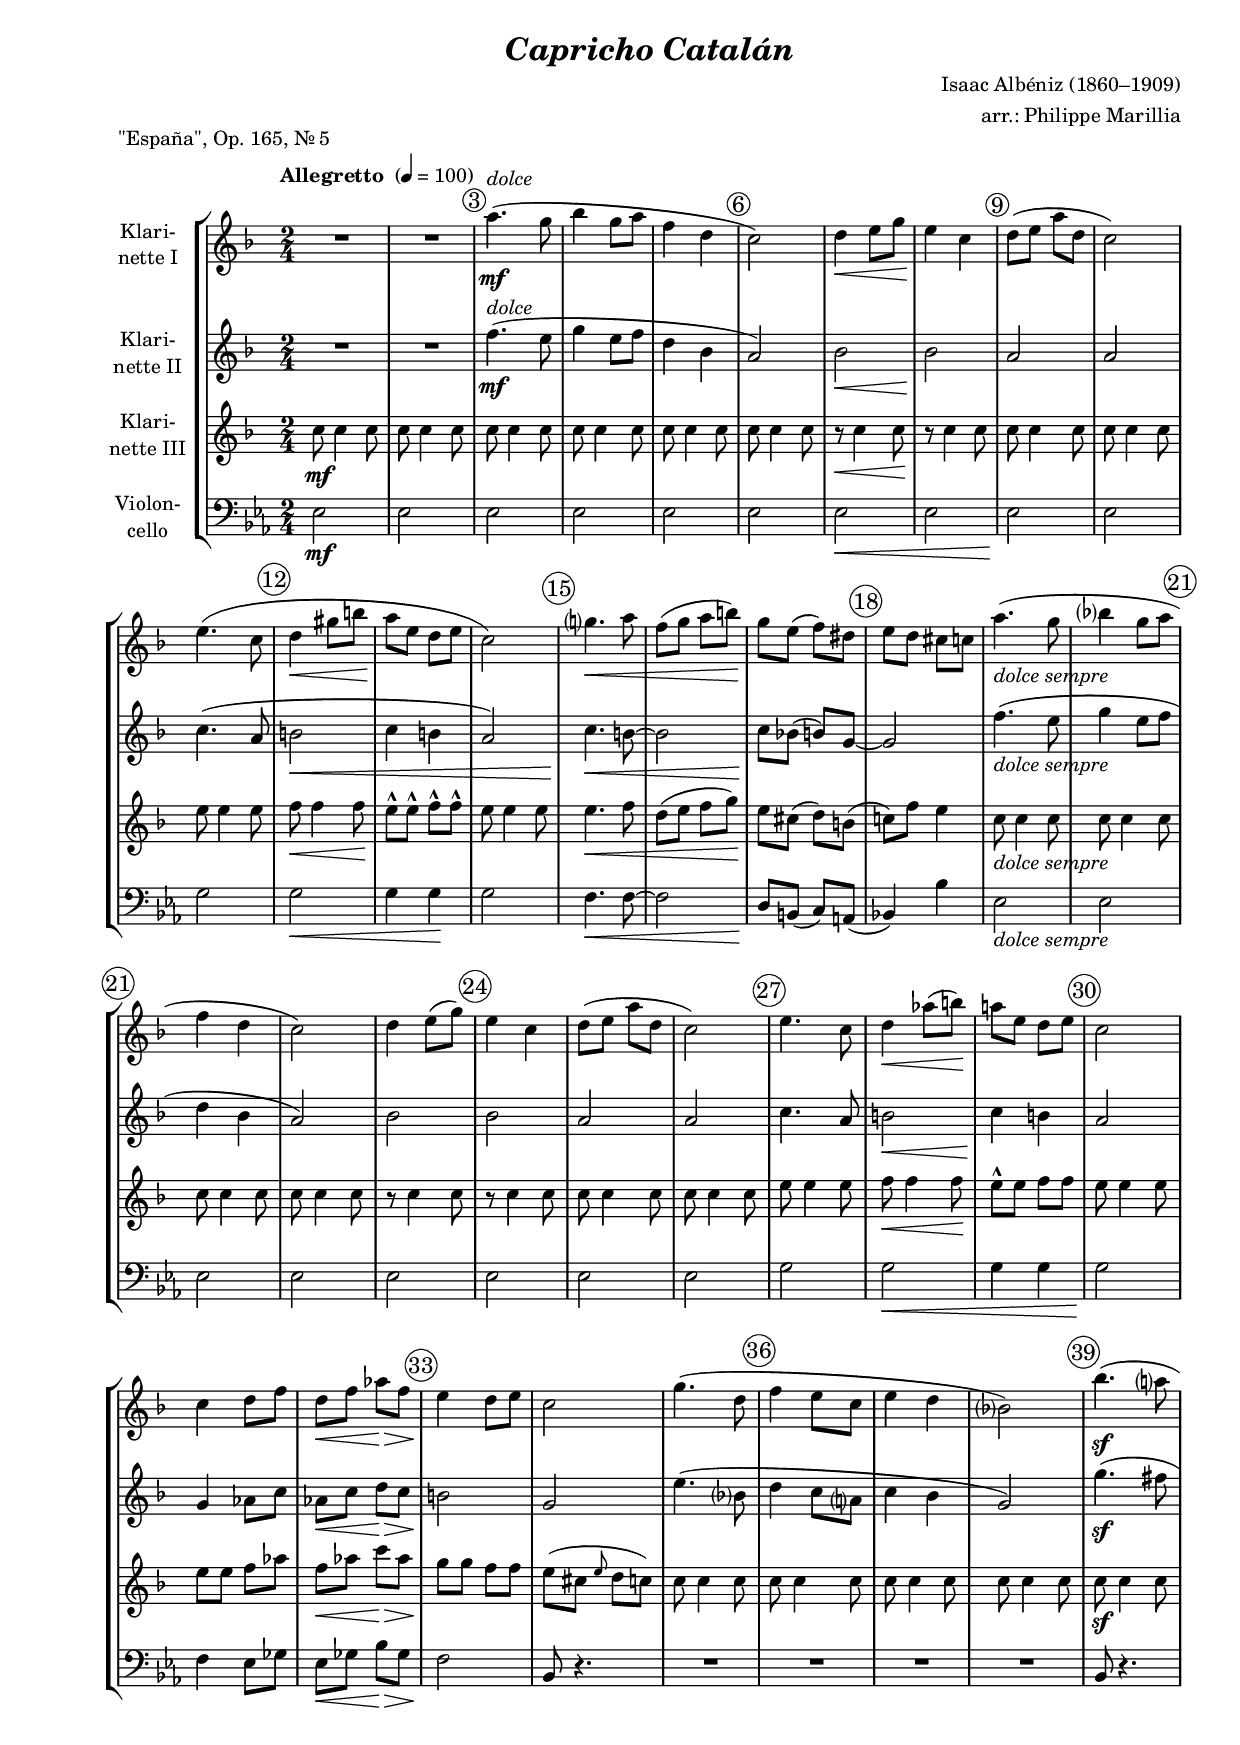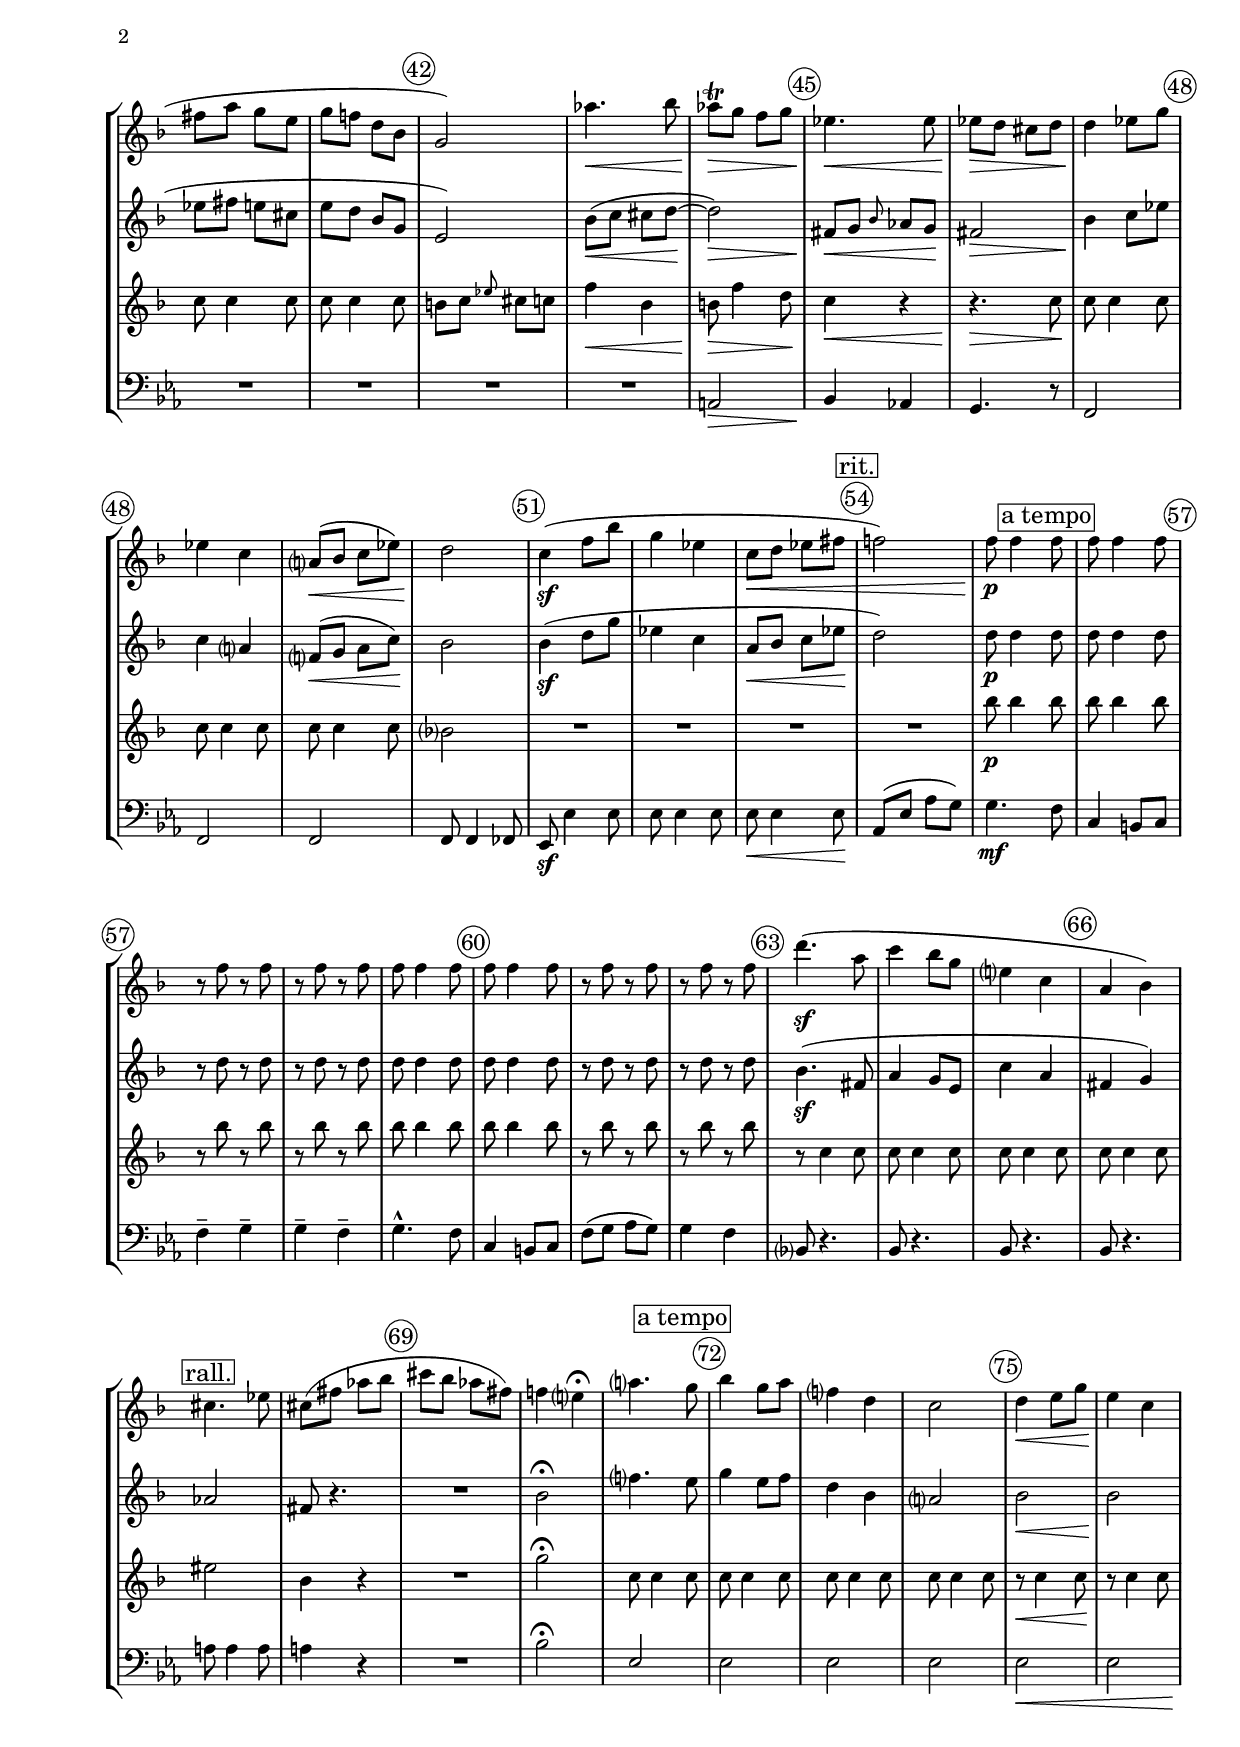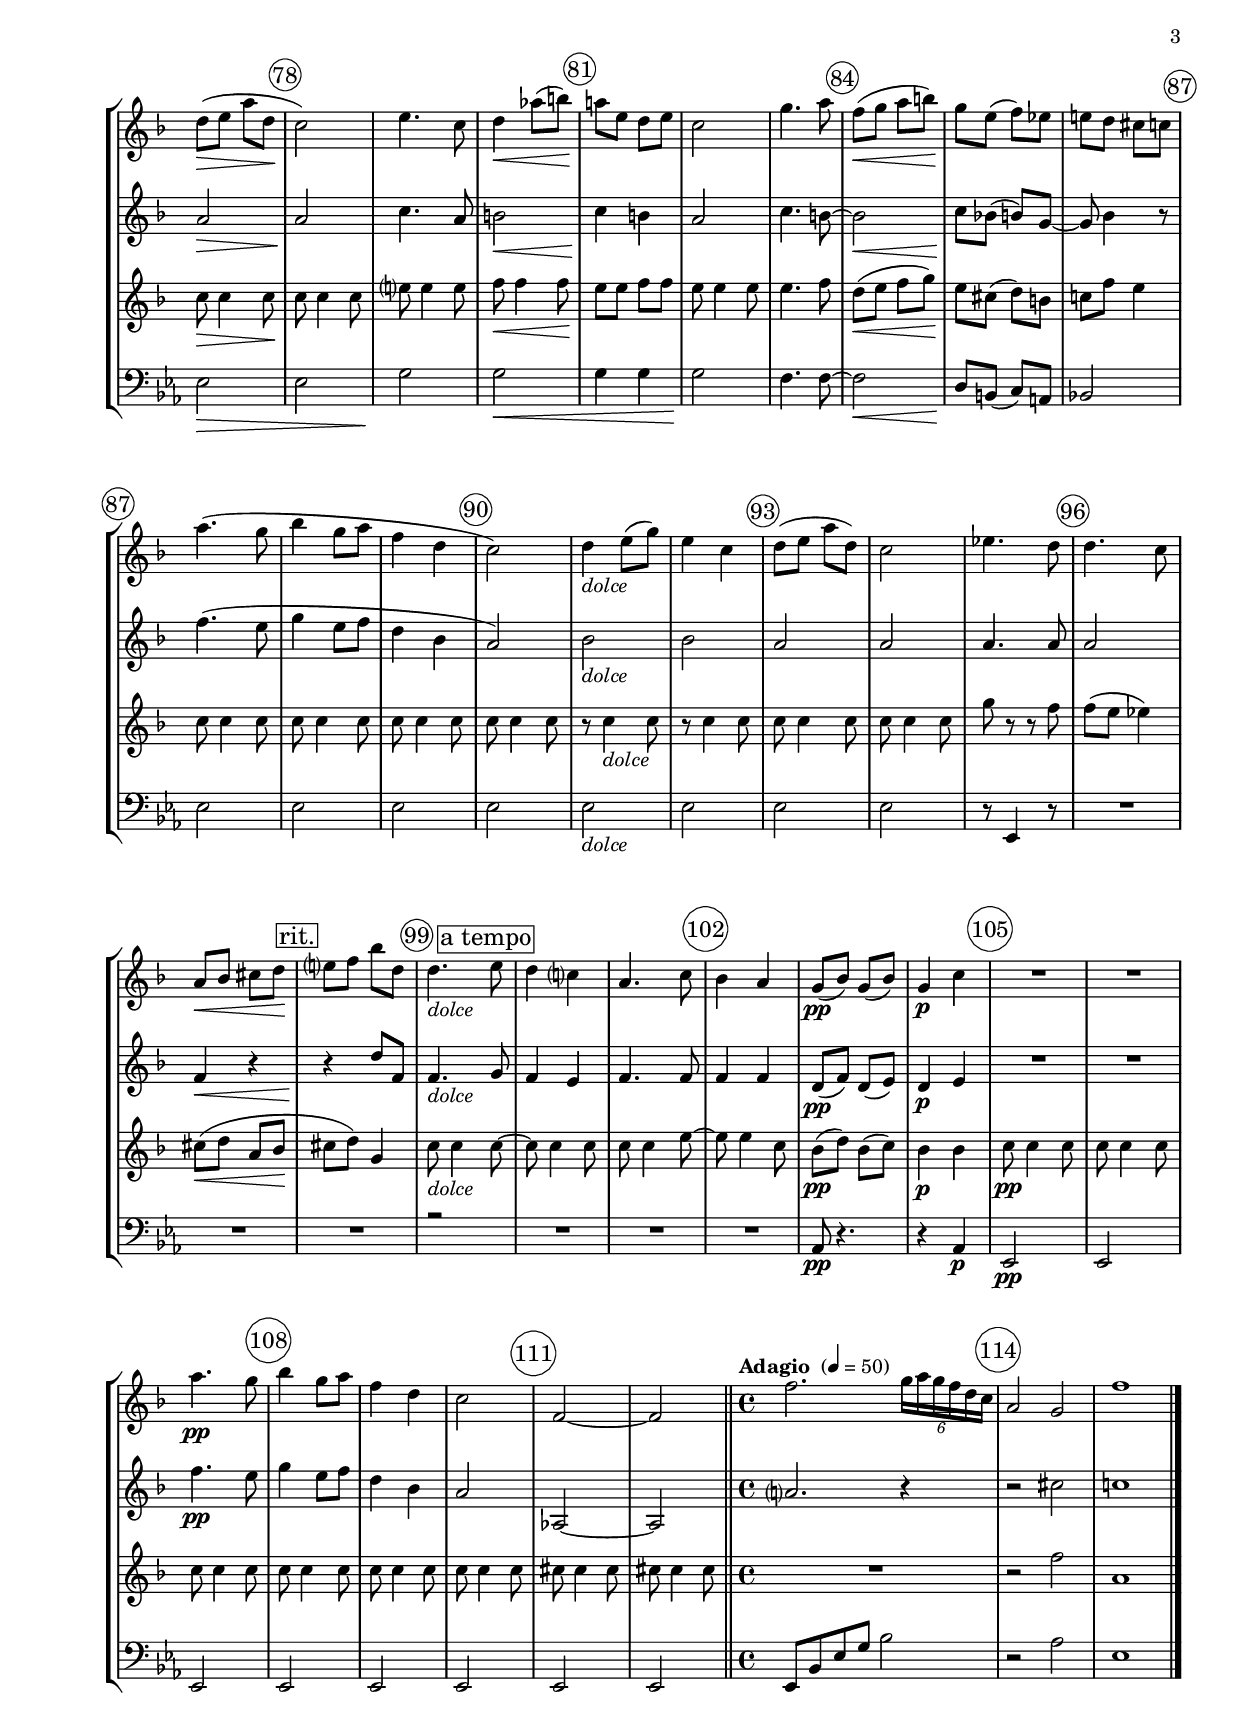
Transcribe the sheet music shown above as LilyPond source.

\version "2.18.2"
\include "deutsch.ly"
  
#(set-global-staff-size 17.25)

\header {
  title     = \markup \bold \italic "Capricho Catalán"
  composer  = "Isaac Albéniz (1860–1909)"
  arranger  = "arr.: Philippe Marillia"
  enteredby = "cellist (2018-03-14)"
  piece     = "\"España\", Op. 165, Nr. 5"
}

voiceconsts = {
  \key f \major
  \time 2/4
  \clef "treble"
%  \numericTimeSignature
  \compressFullBarRests
  % Set default beaming for all staves
% \set Timing.beamExceptions = #'()
% \set Timing.baseMoment     = #(ly:make-moment 1 4)
% \set Timing.beatStructure  = #'(1 1 1)
  % Print a bar number every third measure
  \override Score.BarNumber.break-visibility = ##(#t #t #t)
  \set Score.barNumberVisibility = #(every-nth-bar-number-visible 3)
  % Draw a circle round the following bar number(s)
  \override Score.BarNumber.stencil
    = #(make-stencil-circler 0.1 0.25 ly:text-interface::print)
  % Increase the size of the bar number by 25%
  \override Score.BarNumber.font-size = #1.25
  % Center-align bar numbers
  \override Score.BarNumber.self-alignment-X = #CENTER
  \tempo "Allegretto " 4=100
}

micl = "clarinet"
mifl = "flute"
miob = "oboe"
mifh = "french horn"
misx = "tenor sax"
mist = "string ensemble 1"
miba = "cello"

atem = \mark \markup \box "a tempo"
dolc = \markup \italic "dolce"
dose = \markup \italic "dolce sempre"
rall = \mark \markup \box "rall."
rit  = \mark \markup \box "rit."

adagio = { \bar "||" \tempo "Adagio " 4=50 \time 4/4 }

va = \relative c''' {
  \voiceconsts

  R2*2
  a4.(^\dolc\mf g8
  b4 g8 a
  f4 d
  c2)
  d4\< e8 g
  e4\! c
  d8( e a d,
  c2)
  e4.( c8

  d4\< gis8 h
  a\! e d e
  c2)
  g'?4.\< a8
  f( g a h)\!
  g e( f) dis
  e d cis c
  a'4.(_\dose g8
  b?4 g8 a
  f4 d

  c2)
  d4 e8( g)
  e4 c
  d8( e a d,
  c2)
  e4. c8
  d4\< as'8( h)\!
  a! e d e
  c2
  c4 d8 f
  d\< f as\!\> f

  e4\! d8 e
  c2
  g'4.( d8
  f4 e8 c
  e4 d
  b?2)
  b'4.(\sf a?8
  fis a g e
  g f! d b
  g2)
  as'4.\< b8

  as\trill\!\> g f g
  es4.\!\< es8
  es\!\> d cis d
  d4\! es8 g
  es4 c
  a?8(\< b c es)
  d2\!
  c4(\sf f8 b
  g4 es
  c8\< d es fis \rit

  f!2)
  f8\p f4 \atem f8
  f f4 f8
  r f r f
  r f r f
  f f4 f8
  f f4 f8
  r f r f
  r f r f
  d'4.(\sf a8

  c4 b8 g
  e?4 c
  a b) \rall
  cis4. es8
  cis( fis as b
  cis b as fis)
  f!4 e?\fermata

  a?4. \atem g8
  b4 g8 a
  f?4 d
  c2

  d4\< e8 g
  e4\! c
  d8(\> e a d,\!
  c2)
  e4. c8
  d4\< as'8( h)\!
  a! e d e
  c2
  g'4. a8
  f(\< g a h)\!

  g e( f) es
  e! d cis c
  a'4.( g8
  b4 g8 a
  f4 d
  c2)
  d4_\dolc e8( g)
  e4 c
  d8( e a d,)
  c2
  es4. d8

  d4. c8
  a\< b cis d\! \rit
  e? f b d,
  d4._\dolc \atem e8
  d4 c?
  a4. c8
  b4 a
  g8(\pp b) g( b)
  g4\p c
  R2*2

  a'4.\pp g8
  b4 g8 a
  f4 d
  c2
  f,~
  f \adagio
  f'2. \tuplet 6/4 { g16 a g f d c }
  a2 g
  f'1 \bar "|."
}

vb = \relative c'' {
  \voiceconsts

  R2*2
  f4.(^\dolc\mf e8
  g4 e8 f
  d4 b
  a2)
  b\<
  b\!
  a a
  c4.( a8
  h2\<

  c4 h
  a2)
  c4.\< h8~
  h2
  c8\! b!( h) g~
  g2
  f'4.(_\dose e8
  g4 e8 f
  d4 b
  a2)
  b
  b

  a
  a
  c4. a8
  h2\<
  c4\! h
  a2
  g4 as8 c
  as\< c d\!\> c
  h2\!
  g
  e'4.( b?8
  d4 c8 a?

  c4 b
  g2)
  g'4.(\sf fis8
  es fis e cis
  e d b g
  e2)
  b'8(\< c cis d~\!
  d2)\>
  fis,8\!\< g \grace b as g\!
  fis2\>

  b4\! c8 es
  c4 a?
  f?8(\< g a c)\!
  b2
  b4(\sf d8 g
  es4 c
  a8\< b c es\! \rit
  d2)
  d8\p d4 \atem d8
  d d4 d8

  r d r d
  r d r d
  d d4 d8
  d d4 d8
  r d r d
  r d r d
  b4.(\sf fis8
  a4 g8 e
  c'4 a
  fis g) \rall

  as2
  fis8 r4.
  R2
  b2\fermata
  f'?4. \atem e8
  g4 e8 f
  d4 b
  a?2
  b\<
  b\!
  a\>
  a\!

  c4. a8
  h2\<
  c4\! h
  a2
  c4. h8~
  h2\<
  c8\! b!( h) g~
  g b4 r8
  f'4.( e8
  g4 e8 f
  d4 b

  a2)
  b_\dolc
  b
  a
  a
  a4. a8
  a2
  f4\< r \rit
  r\! d'8 f,
  f4._\dolc \atem g8
  f4 e
  f4. f8

  f4 f
  d8(\pp f) d( e)
  d4\p e
  R2*2
  f'4.\pp e8
  g4 e8 f

  d4 b
  a2
  as,~
  as \adagio
  a'?2. r4
  r2 cis
  c!1 \bar "|."
}

vc = \relative c'' {
  \voiceconsts

  c8\mf c4 c8
  c c4 c8
  c c4 c8
  c c4 c8
  c c4 c8
  c c4 c8
  r\< c4 c8\!
  r c4 c8
  c c4 c8

  c c4 c8
  e e4 e8
  f\< f4 f8\!
  e-^ e-^ f-^ f-^
  e e4 e8
  e4.\< f8
  d( e f g)\!
  e cis( d) h(
  c!) f e4

  c8_\dose c4 c8
  c c4 c8
  c c4 c8
  c c4 c8
  r c4 c8
  r c4 c8
  c c4 c8
  c c4 c8
  e e4 e8
  f\< f4 f8\!

  e-^ e f f
  e e4 e8
  e e f as
  f\< as c\!\> as
  g\! g f f
  e( cis \grace e d c)
  c c4 c8
  c c4 c8
  c c4 c8
  
  c c4 c8
  c\sf c4 c8
  c c4 c8
  c c4 c8
  h c \grace es cis c
  f4\< b,
  h!8\!\> f'4 d8\!
  c4\< r
  r4.\!\> c8\!
  c c4 c8

  c c4 c8
  c c4 c8
  b?2
  R2*3 \rit
  R2
  b'8\p b4 \atem b8
  b b4 b8
  r b r b
  r b r b

  b b4 b8
  b b4 b8
  r b r b
  r b r b
  r c,4 c8
  c c4 c8
  c c4 c8
  c c4 c8 \rall
  eis2
  b4 r

  R2
  g'\fermata
  c,8 c4 \atem c8
  c c4 c8
  c c4 c8
  c c4 c8
  r\< c4 c8\!
  r c4 c8
  c\> c4 c8\!
  c c4 c8

  e? e4 e8
  f\< f4 f8\!
  e e f f
  e e4 e8
  e4. f8

  d(\< e f g)\!
  e cis( d) h
  c! f e4
  c8 c4 c8

  c c4 c8
  c c4 c8
  c c4 c8
  r c4_\dolc c8
  r c4 c8
  c c4 c8
  c c4 c8
  g' r r f
  f( e es4)
  cis8(\< d a b\! \rit
  
  cis d) g,4
  c8_\dolc c4 \atem c8~
  c c4 c8
  c c4 e8~
  e e4 c8
  b(\pp d) b( c)
  b4\p b
  c8\pp c4 c8
  c c4 c8

  c c4 c8
  c c4 c8
  c c4 c8
  c c4 c8
  cis cis4 cis8
  cis cis4 cis8 \adagio
  R1
  r2 f
  a,1 \bar "|."
}

vd = \relative c {
  \voiceconsts
  \clef "bass"

  f2\mf
  f
  f
  f
  f
  f
  f\<
  f
  f\!
  f
  a
  a\<
  a4 a\!
  a2
  g4.\< g8~
  g2
  e8\! cis( d) h(
  c!4) c'
  f,2_\dose
  f
  f
  f
  f
  f
  f
  f

  a
  a\<
  a4 a
  a2\!
  g4 f8 as
  f\< as c\!\> as
  g2\!
  c,8 r4.
  R2*4
  c8 r4.

  R2*4
  h2\>
  c4\! b!
  a4. r8
  g2
  g
  g
  g8 g4 ges8
  f\sf f'4 f8
  f f4 f8

  f\< f4 f8\! \rit
  b,( f' b a)
  a4.\mf \atem g8
  d4 cis8 d
  g4-- a--
  a-- g--
  a4.-^ g8
  d4 cis8 d
  g( a b a)
  a4 g

  c,?8 r4.
  c8 r4.
  c8 r4.
  c8 r4. \rall
  h'8 h4 h8
  h4 r
  R2
  c\fermata
  <<f,2 \\ { s4. \atem s8 } >>
  f2
  f

  f
  f\<
  f
  f\!\>
  f
  a\!
  a\<
  a4 a
  a2\!
  g4. g8~
  g2\<
  e8\! cis( d) h
  c!2

  f
  f
  f
  f
  f_\dolc
  f
  f
  f
  r8 f,4 r8
  R2*2 \rit
  R2

  << r \\ { s4. \atem s8 } >>
  R2*3
  b8\pp r4.
  r4 b\p
  f2\pp
  f
  f
  f
  f

  f
  f
  f \adagio
  f8 c' f a c2
  r b
  f1 \bar "|."
}


music = \new StaffGroup <<
      \new Staff {
	\set Staff.midiInstrument = \micl
	\set Staff.instrumentName = \markup \center-column { "Klari-" "nette I" }
	\transpose f f { \va }
      }

      \new Staff {
	\set Staff.midiInstrument = \micl
	\set Staff.instrumentName = \markup \center-column { "Klari-" "nette II" }
	\transpose f f { \vb }
      }

      \new Staff {
	\set Staff.midiInstrument = \micl
	\set Staff.instrumentName = \markup \center-column { "Klari-" "nette III" }
	\transpose f f { \vc }
      }

      \new Staff {
	\set Staff.midiInstrument = \miba
	\set Staff.instrumentName = \markup \center-column { "Violon-" "cello" }
	\transpose f es { \vd }
      }
>>

\book {
  \score {
    \music
    \layout {}
  }

  \paper {
    left-margin = 2\cm
  }

  \score {
    \unfoldRepeats \music

    \midi {
      \context {
        \Score
      }
    }
  }
}
